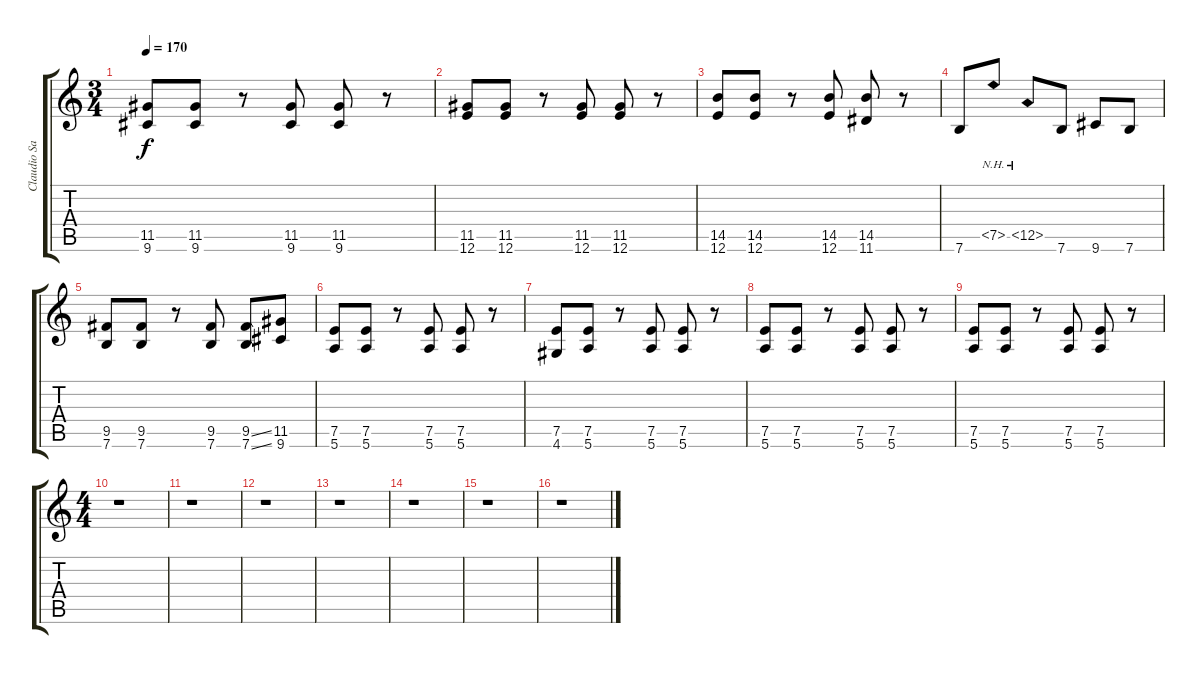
\track ("Claudio Sanchez" "Claudio Sa") {instrument distortionguitar}
\staff {score tabs}
\tuning (E4 B3 G3 D3 A2 E2) {hide}
\ts (3 4)
\tempo 170
\clef g2
\ks c
(11.5 9.6).8{dy f} (11.5 9.6).8 r.8 (11.5 9.6).8 (11.5 9.6).8 r.8 |
(11.5 12.6).8 (11.5 12.6).8 r.8 (11.5 12.6).8 (11.5 12.6).8 r.8 |
(14.5 12.6).8 (14.5 12.6).8 r.8 (14.5 12.6).8 (14.5 11.6).8 r.8 |
7.6.8 7.5{nh}.8 6.5{nh}.8 7.6.8 9.6.8 7.6.8 |
(9.5 7.6).8 (9.5 7.6).8 r.8 (9.5 7.6).8 (9.5{ss} 7.6{ss}).8 (11.5 9.6).8 |
(7.5 5.6).8 (7.5 5.6).8 r.8 (7.5 5.6).8 (7.5 5.6).8 r.8 |
(7.5 4.6).8 (7.5 5.6).8 r.8 (7.5 5.6).8 (7.5 5.6).8 r.8 |
(7.5 5.6).8 (7.5 5.6).8 r.8 (7.5 5.6).8 (7.5 5.6).8 r.8 |
(7.5 5.6).8 (7.5 5.6).8 r.8 (7.5 5.6).8 (7.5 5.6).8 r.8 |
\ts (4 4)
r.1 |
r.1 |
r.1 |
r.1 |
r.1 |
r.1 |
r.1
